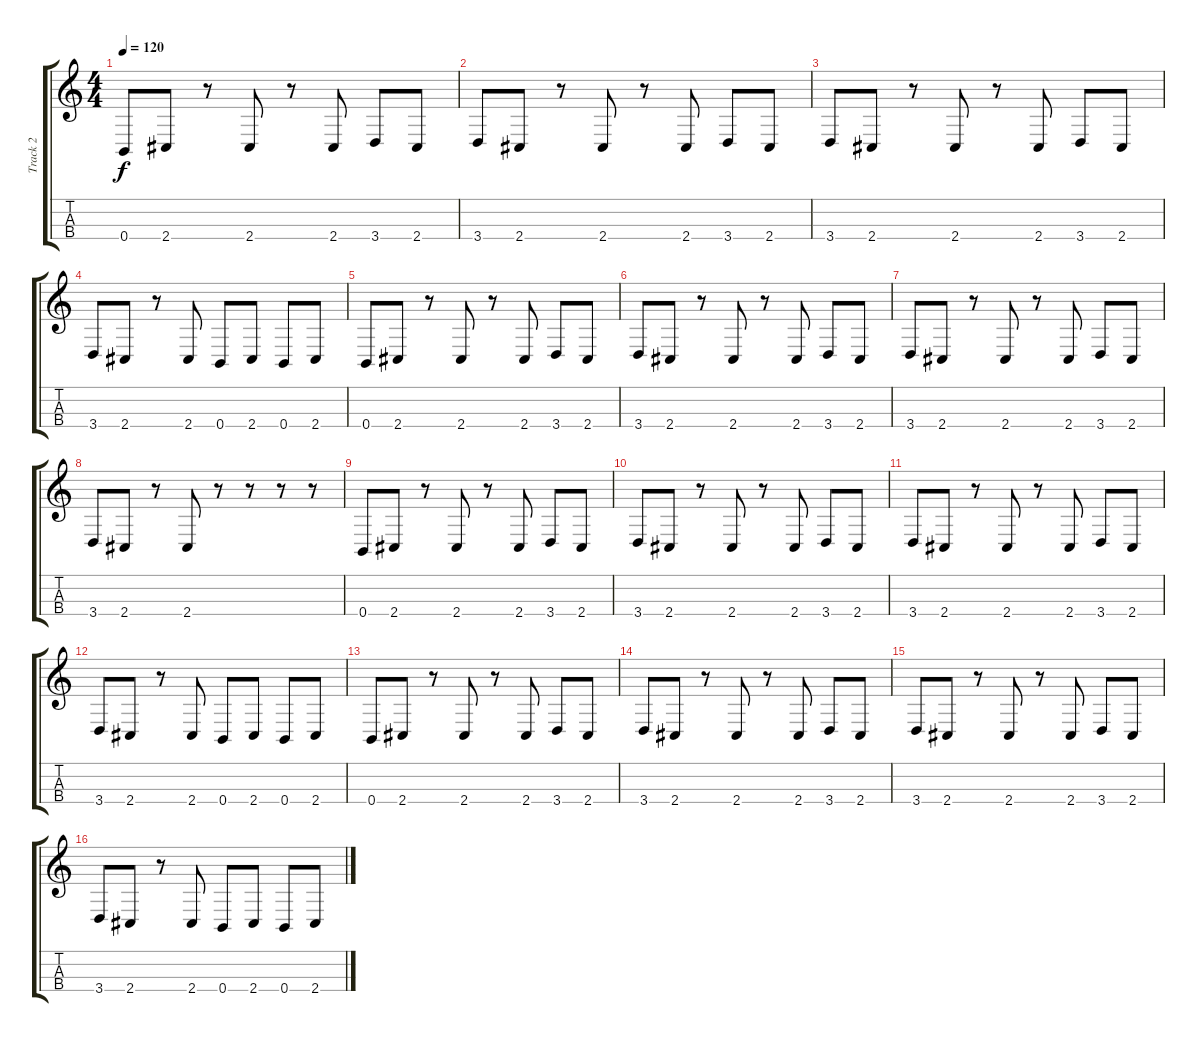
\track ("Track 2" "Track 2") {instrument electricbassfinger}
\staff {score tabs}
\tuning (E3 B2 Gb2 B1) {hide}
\ts (4 4)
\tempo 120
\clef g2
\ks c
0.4.8{dy f instrument electricbassfinger} 2.4.8 r.8 2.4.8 r.8 2.4.8 3.4.8 2.4.8 |
3.4.8 2.4.8 r.8 2.4.8 r.8 2.4.8 3.4.8 2.4.8 |
3.4.8 2.4.8 r.8 2.4.8 r.8 2.4.8 3.4.8 2.4.8 |
3.4.8 2.4.8 r.8 2.4.8 0.4.8 2.4.8 0.4.8 2.4.8 |
0.4.8 2.4.8 r.8 2.4.8 r.8 2.4.8 3.4.8 2.4.8 |
3.4.8 2.4.8 r.8 2.4.8 r.8 2.4.8 3.4.8 2.4.8 |
3.4.8 2.4.8 r.8 2.4.8 r.8 2.4.8 3.4.8 2.4.8 |
3.4.8 2.4.8 r.8 2.4.8 r.8 r.8 r.8 r.8 |
0.4.8 2.4.8 r.8 2.4.8 r.8 2.4.8 3.4.8 2.4.8 |
3.4.8 2.4.8 r.8 2.4.8 r.8 2.4.8 3.4.8 2.4.8 |
3.4.8 2.4.8 r.8 2.4.8 r.8 2.4.8 3.4.8 2.4.8 |
3.4.8 2.4.8 r.8 2.4.8 0.4.8 2.4.8 0.4.8 2.4.8 |
0.4.8 2.4.8 r.8 2.4.8 r.8 2.4.8 3.4.8 2.4.8 |
3.4.8 2.4.8 r.8 2.4.8 r.8 2.4.8 3.4.8 2.4.8 |
3.4.8 2.4.8 r.8 2.4.8 r.8 2.4.8 3.4.8 2.4.8 |
3.4.8 2.4.8 r.8 2.4.8 0.4.8 2.4.8 0.4.8 2.4.8
